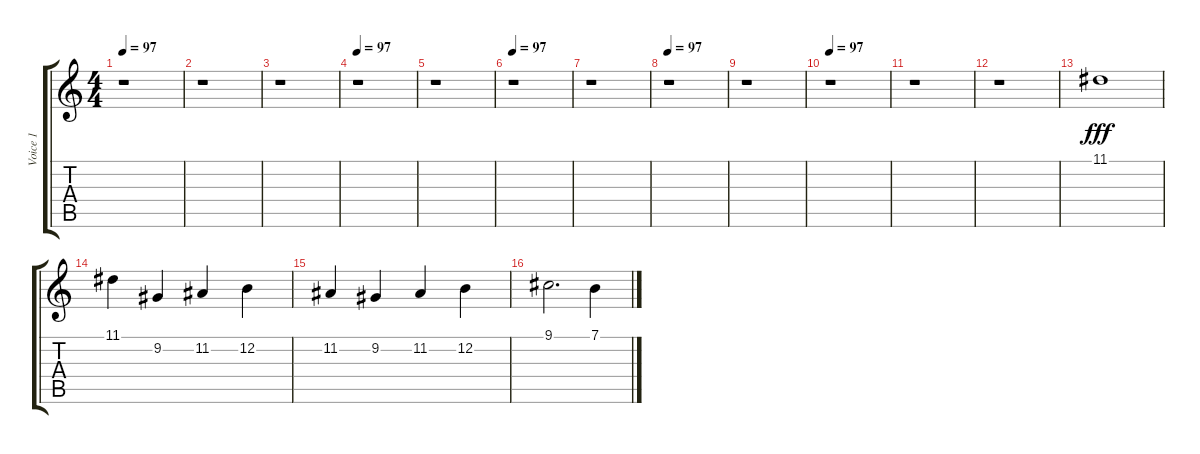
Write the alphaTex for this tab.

\track ("Voice 1" "Voice 1") {instrument recorder}
\staff {score tabs}
\tuning (E4 B3 G3 D3 A2 E2) {hide}
\ts (4 4)
\tempo 97
\clef g2
\ks c
r.1{dy fff} |
r.1 |
r.1 |
\tempo 97
r.1 |
r.1 |
\tempo 97
r.1 |
r.1 |
\tempo 97
r.1 |
r.1 |
\tempo 97
r.1 |
r.1 |
r.1 |
11.1.1 |
11.1.4 9.2.4 11.2.4 12.2.4 |
11.2.4 9.2.4 11.2.4 12.2.4 |
9.1.2{d} 7.1.4
